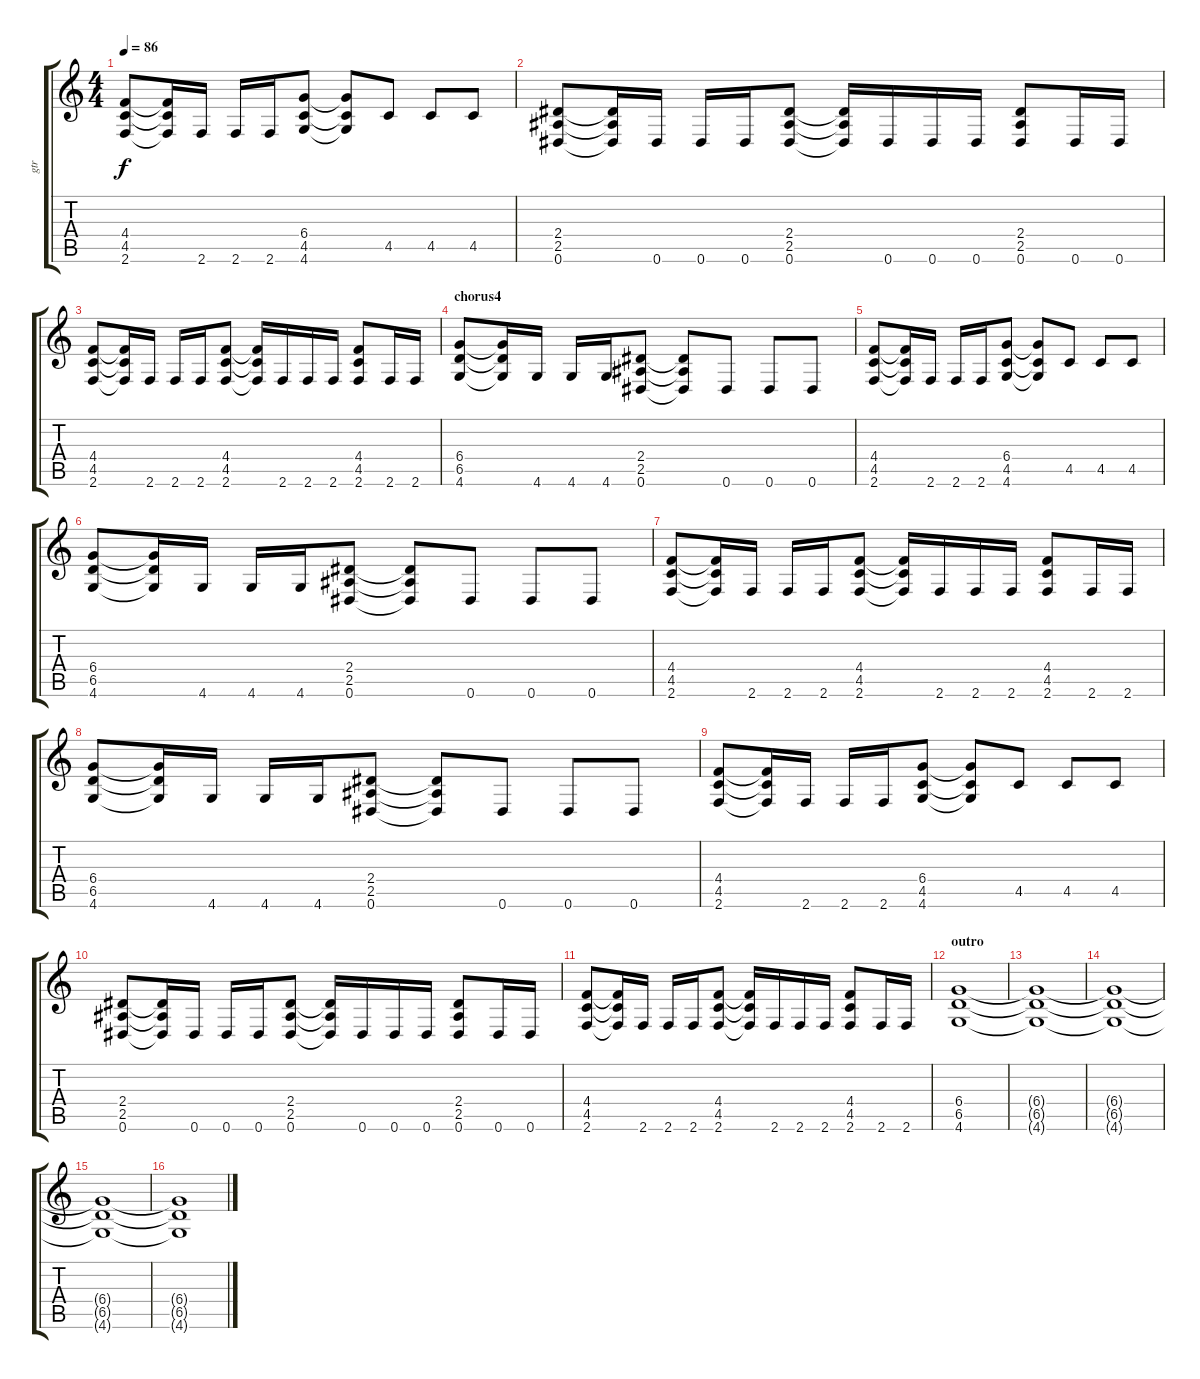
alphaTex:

\track ("gtr" "gtr") {instrument distortionguitar}
\staff {score tabs}
\tuning (Eb4 Bb3 Gb3 Db3 Ab2 Eb2) {hide}
\ts (4 4)
\tempo 86
\clef g2
\ks c
(4.4 4.5 2.6).8{dy f} (4.4{t} 4.5{t} 2.6{t}).16 2.6.16 2.6.16 2.6.16 (6.4 4.5 4.6).8 (6.4{t} 4.5{t} 4.6{t}).8 4.5.8 4.5.8 4.5.8 |
(2.4 2.5 0.6).8 (2.4{t} 2.5{t} 0.6{t}).16 0.6.16 0.6.16 0.6.16 (2.4 2.5 0.6).8 (2.4{t} 2.5{t} 0.6{t}).16 0.6.16 0.6.16 0.6.16 (2.4 2.5 0.6).8 0.6.16 0.6.16 |
(4.4 4.5 2.6).8 (4.4{t} 4.5{t} 2.6{t}).16 2.6.16 2.6.16 2.6.16 (4.4 4.5 2.6).8 (4.4{t} 4.5{t} 2.6{t}).16 2.6.16 2.6.16 2.6.16 (4.4 4.5 2.6).8 2.6.16 2.6.16 |
\section ("" "chorus4")
(6.4 6.5 4.6).8 (6.4{t} 6.5{t} 4.6{t}).16 4.6.16 4.6.16 4.6.16 (2.4 2.5 0.6).8 (2.4{t} 2.5{t} 0.6{t}).8 0.6.8 0.6.8 0.6.8 |
(4.4 4.5 2.6).8 (4.4{t} 4.5{t} 2.6{t}).16 2.6.16 2.6.16 2.6.16 (6.4 4.5 4.6).8 (6.4{t} 4.5{t} 4.6{t}).8 4.5.8 4.5.8 4.5.8 |
(6.4 6.5 4.6).8 (6.4{t} 6.5{t} 4.6{t}).16 4.6.16 4.6.16 4.6.16 (2.4 2.5 0.6).8 (2.4{t} 2.5{t} 0.6{t}).8 0.6.8 0.6.8 0.6.8 |
(4.4 4.5 2.6).8 (4.4{t} 4.5{t} 2.6{t}).16 2.6.16 2.6.16 2.6.16 (4.4 4.5 2.6).8 (4.4{t} 4.5{t} 2.6{t}).16 2.6.16 2.6.16 2.6.16 (4.4 4.5 2.6).8 2.6.16 2.6.16 |
(6.4 6.5 4.6).8 (6.4{t} 6.5{t} 4.6{t}).16 4.6.16 4.6.16 4.6.16 (2.4 2.5 0.6).8 (2.4{t} 2.5{t} 0.6{t}).8 0.6.8 0.6.8 0.6.8 |
(4.4 4.5 2.6).8 (4.4{t} 4.5{t} 2.6{t}).16 2.6.16 2.6.16 2.6.16 (6.4 4.5 4.6).8 (6.4{t} 4.5{t} 4.6{t}).8 4.5.8 4.5.8 4.5.8 |
(2.4 2.5 0.6).8 (2.4{t} 2.5{t} 0.6{t}).16 0.6.16 0.6.16 0.6.16 (2.4 2.5 0.6).8 (2.4{t} 2.5{t} 0.6{t}).16 0.6.16 0.6.16 0.6.16 (2.4 2.5 0.6).8 0.6.16 0.6.16 |
(4.4 4.5 2.6).8 (4.4{t} 4.5{t} 2.6{t}).16 2.6.16 2.6.16 2.6.16 (4.4 4.5 2.6).8 (4.4{t} 4.5{t} 2.6{t}).16 2.6.16 2.6.16 2.6.16 (4.4 4.5 2.6).8 2.6.16 2.6.16 |
\section ("" "outro")
(6.4 6.5 4.6).1 |
(6.4{t} 6.5{t} 4.6{t}).1 |
(6.4{t} 6.5{t} 4.6{t}).1 |
(6.4{t} 6.5{t} 4.6{t}).1 |
(6.4{t} 6.5{t} 4.6{t}).1
